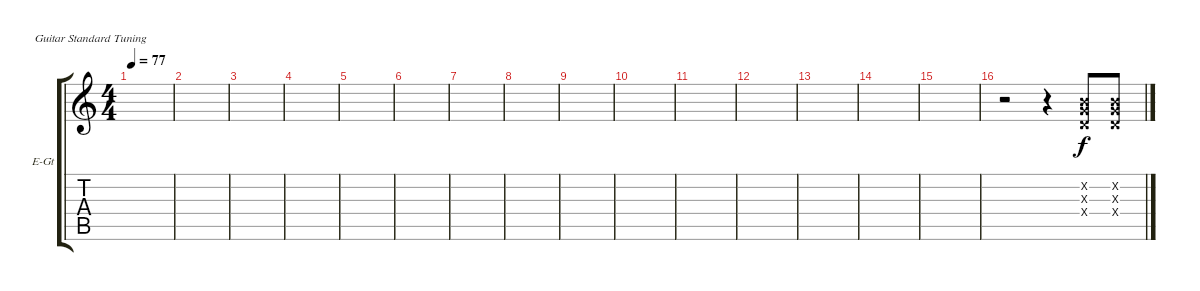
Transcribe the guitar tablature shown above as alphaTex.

\defaultSystemsLayout 4
\bracketExtendMode groupsimilarinstruments
\firstSystemTrackNameOrientation horizontal
\otherSystemsTrackNameOrientation horizontal
\track ("Electric Guitar" "E-Gt") {instrument overdrivenguitar}
\staff {score tabs}
\tuning (E4 B3 G3 D3 A2 E2)
\ts (4 4)
\tempo 77
\clef g2
\scale
0.485477
\ks c
|
\scale
0.257261 |
\scale
0.257261 |
\scale
0.333333 |
\scale
0.333333 |
\scale
0.333333 |
\scale
0.333333 |
\scale
0.333333 |
\scale
0.333333 |
\scale
0.333333 |
\scale
0.333333 |
\scale
0.333333 |
\scale
0.333333 |
\scale
0.333333 |
\scale
0.333333 |
\scale
0.333333 r.2 r.4 (0.2{x} 0.3{x} 0.4{x}).8 (0.4{x} 0.3{x} 0.2{x}).8
